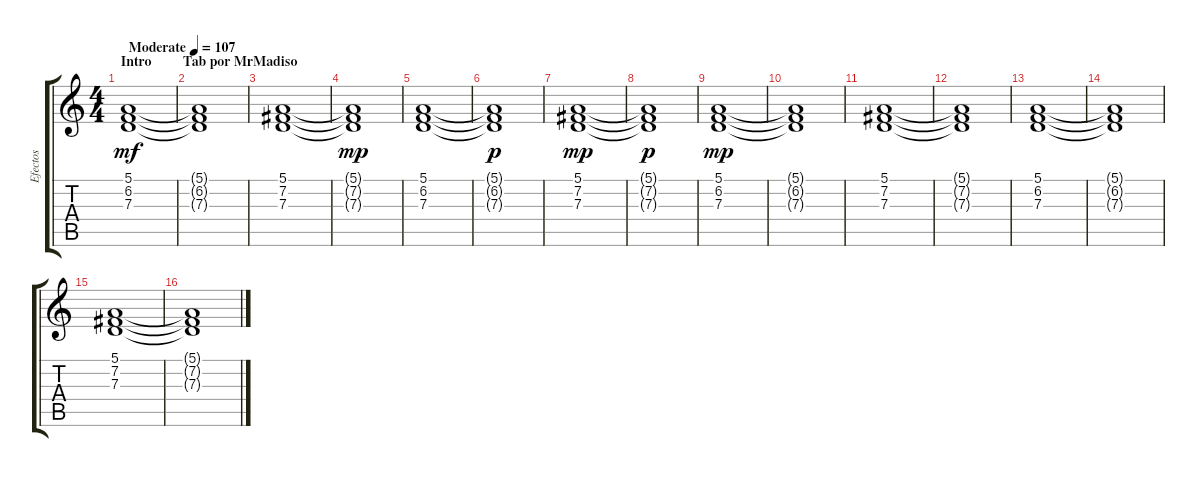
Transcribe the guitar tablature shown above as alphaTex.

\track ("Efectos" "Efectos") {instrument pad8sweep}
\staff {score tabs}
\tuning (E4 B3 G3 D3 A2 E2) {hide}
\ts (4 4)
\section ("" "Intro         Tab por MrMadiso")
\tempo (107 "Moderate")
\clef g2
\ks c
(5.1 6.2 7.3).1{dy mf volume 11 instrument pad8sweep} |
(5.1{t} 6.2{t} 7.3{t}).1 |
(5.1 7.2 7.3).1 |
(5.1{t} 7.2{t} 7.3{t}).1{dy mp} |
(5.1 6.2 7.3).1{volume 16} |
(5.1{t} 6.2{t} 7.3{t}).1{dy p} |
(5.1 7.2 7.3).1{dy mp} |
(5.1{t} 7.2{t} 7.3{t}).1{dy p} |
(5.1 6.2 7.3).1{dy mp} |
(5.1{t} 6.2{t} 7.3{t}).1 |
(5.1 7.2 7.3).1 |
(5.1{t} 7.2{t} 7.3{t}).1 |
(5.1 6.2 7.3).1 |
(5.1{t} 6.2{t} 7.3{t}).1 |
(5.1 7.2 7.3).1 |
(5.1{t} 7.2{t} 7.3{t}).1
